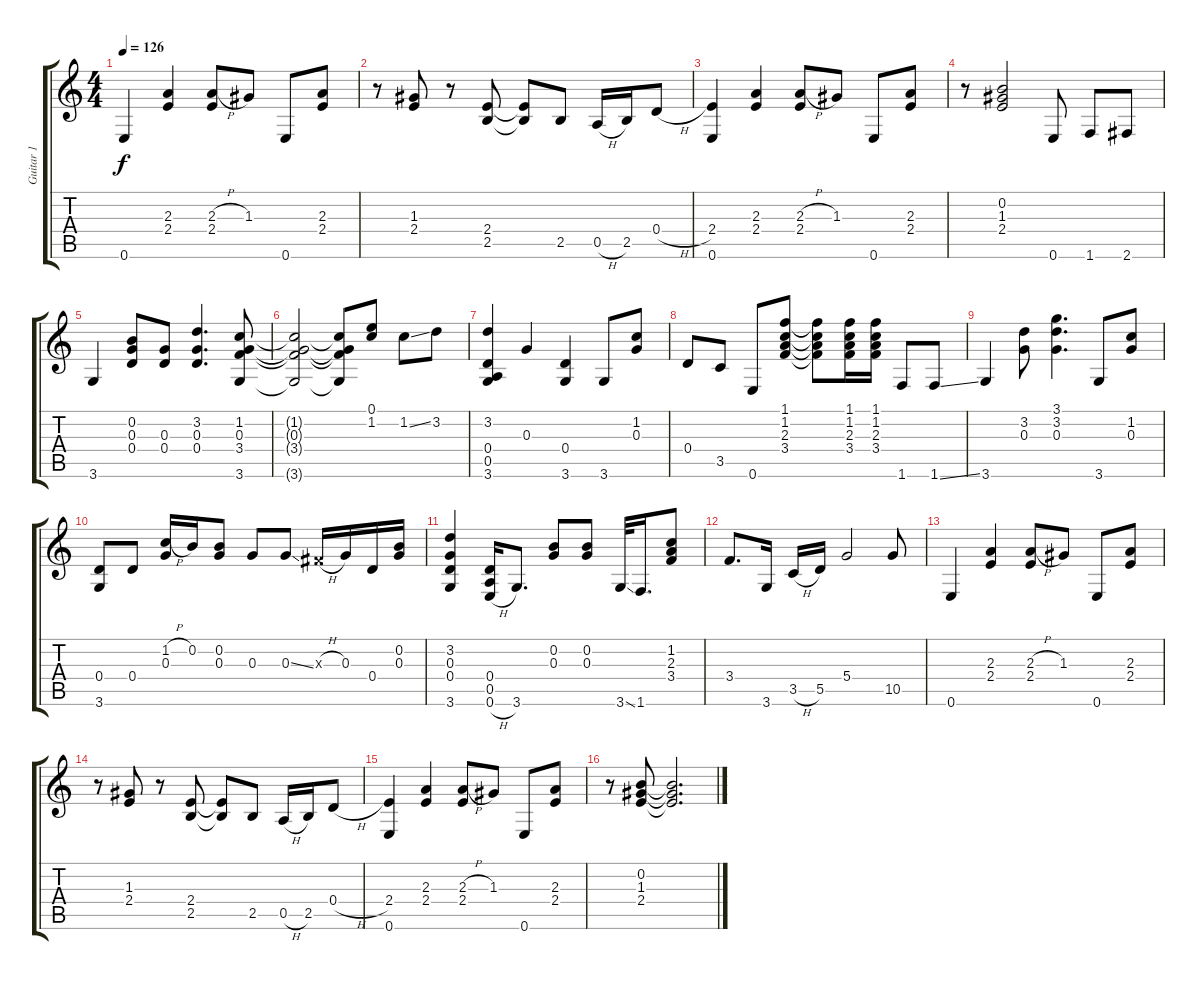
\track ("Guitar 1" "Guitar 1") {instrument overdrivenguitar}
\staff {score tabs}
\tuning (E4 B3 G3 D3 A2 E2) {hide}
\ts (4 4)
\tempo 126
\clef g2
\ks c
0.6.4{dy f} (2.3 2.4).4 (2.3{h} 2.4).8 1.3.8 0.6.8 (2.3 2.4).8 |
r.8 (1.3 2.4).8 r.8 (2.4 2.5).8 (2.4{t} 2.5{t}).8 2.5.8 0.5{h}.16 2.5.16 0.4{h}.8 |
(2.4 0.6).4 (2.3 2.4).4 (2.3{h} 2.4).8 1.3.8 0.6.8 (2.3 2.4).8 |
r.8 (0.2 1.3 2.4).2 0.6.8 1.6.8 2.6.8 |
3.6.4 (0.2 0.3 0.4).8 (0.3 0.4).8 (3.2 0.3 0.4).4{d} (1.2 0.3 3.4 3.6).8 |
(1.2{t} 0.3{t} 3.4{t} 3.6{t}).2 (1.2{t} 0.3{t} 3.4{t} 3.6{t}).8 (0.1 1.2).8 1.2{ss}.8 3.2.8 |
(3.2 0.4 0.5 3.6).4 0.3.4 (0.4 3.6).4 3.6.8 (1.2 0.3).8 |
0.4.8 3.5.8 0.6.8 (1.1 1.2 2.3 3.4).8 (1.1{t} 1.2{t} 2.3{t} 3.4{t}).8 (1.1 1.2 2.3 3.4).16 (1.1 1.2 2.3 3.4).16 1.6.8 1.6{ss}.8 |
3.6.4 (3.2 0.3).8 (3.1 3.2 0.3).4{d} 3.6.8 (1.2 0.3).8 |
(0.4 3.6).8 0.4.8 (1.2{h} 0.3).16 0.2.16 (0.2 0.3).8 0.3.8 0.3{ss}.8 -1.3{h x}.16 0.3.16 0.4.16 (0.2 0.3).16 |
(3.2 0.3 0.4 3.6).4 (0.4 0.5 0.6{h}).16 3.6.8{d} (0.2 0.3).8 (0.2 0.3).8 3.6{ss}.32 1.6.16{d} (1.2 2.3 3.4).8 |
3.4.8{d} 3.6.16 3.5{h}.16 5.5.16 5.4.2 10.5.8 |
0.6.4 (2.3 2.4).4 (2.3{h} 2.4).8 1.3.8 0.6.8 (2.3 2.4).8 |
r.8 (1.3 2.4).8 r.8 (2.4 2.5).8 (2.4{t} 2.5{t}).8 2.5.8 0.5{h}.16 2.5.16 0.4{h}.8 |
(2.4 0.6).4 (2.3 2.4).4 (2.3{h} 2.4).8 1.3.8 0.6.8 (2.3 2.4).8 |
r.8 (0.2 1.3 2.4).8 (0.2{t} 1.3{t} 2.4{t}).2{d}
